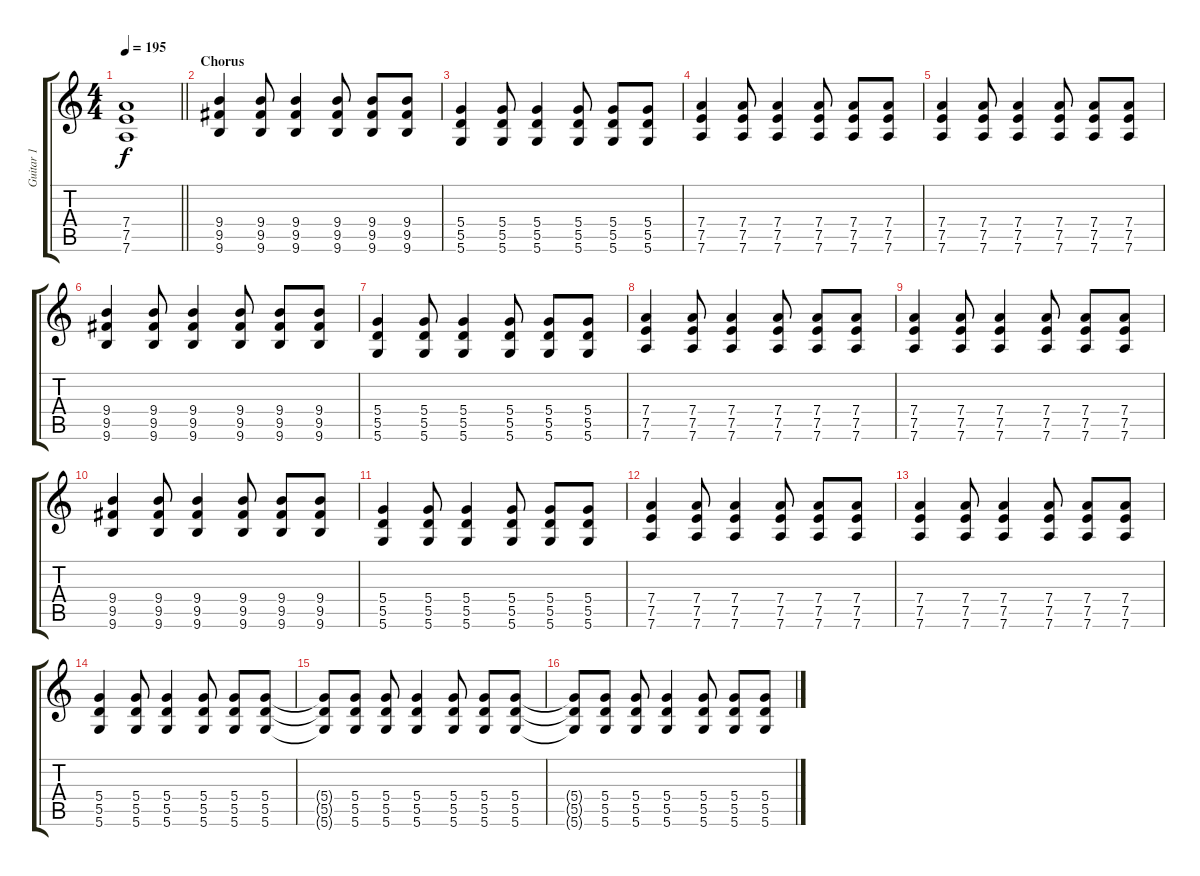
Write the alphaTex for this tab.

\track ("Guitar 1" "Guitar 1") {instrument distortionguitar}
\staff {score tabs}
\tuning (E4 B3 G3 D3 A2 D2) {hide}
\ts (4 4)
\tempo 195
\clef g2
\barLineRight lightlight
\ks c
(7.4{t} 7.5{t} 7.6{t}).1{dy f} |
\section ("" "Chorus")
(9.4 9.5 9.6).4 (9.4 9.5 9.6).8 (9.4 9.5 9.6).4 (9.4 9.5 9.6).8 (9.4 9.5 9.6).8 (9.4 9.5 9.6).8 |
(5.4 5.5 5.6).4 (5.4 5.5 5.6).8 (5.4 5.5 5.6).4 (5.4 5.5 5.6).8 (5.4 5.5 5.6).8 (5.4 5.5 5.6).8 |
(7.4 7.5 7.6).4 (7.4 7.5 7.6).8 (7.4 7.5 7.6).4 (7.4 7.5 7.6).8 (7.4 7.5 7.6).8 (7.4 7.5 7.6).8 |
(7.4 7.5 7.6).4 (7.4 7.5 7.6).8 (7.4 7.5 7.6).4 (7.4 7.5 7.6).8 (7.4 7.5 7.6).8 (7.4 7.5 7.6).8 |
(9.4 9.5 9.6).4 (9.4 9.5 9.6).8 (9.4 9.5 9.6).4 (9.4 9.5 9.6).8 (9.4 9.5 9.6).8 (9.4 9.5 9.6).8 |
(5.4 5.5 5.6).4 (5.4 5.5 5.6).8 (5.4 5.5 5.6).4 (5.4 5.5 5.6).8 (5.4 5.5 5.6).8 (5.4 5.5 5.6).8 |
(7.4 7.5 7.6).4 (7.4 7.5 7.6).8 (7.4 7.5 7.6).4 (7.4 7.5 7.6).8 (7.4 7.5 7.6).8 (7.4 7.5 7.6).8 |
(7.4 7.5 7.6).4 (7.4 7.5 7.6).8 (7.4 7.5 7.6).4 (7.4 7.5 7.6).8 (7.4 7.5 7.6).8 (7.4 7.5 7.6).8 |
(9.4 9.5 9.6).4 (9.4 9.5 9.6).8 (9.4 9.5 9.6).4 (9.4 9.5 9.6).8 (9.4 9.5 9.6).8 (9.4 9.5 9.6).8 |
(5.4 5.5 5.6).4 (5.4 5.5 5.6).8 (5.4 5.5 5.6).4 (5.4 5.5 5.6).8 (5.4 5.5 5.6).8 (5.4 5.5 5.6).8 |
(7.4 7.5 7.6).4 (7.4 7.5 7.6).8 (7.4 7.5 7.6).4 (7.4 7.5 7.6).8 (7.4 7.5 7.6).8 (7.4 7.5 7.6).8 |
(7.4 7.5 7.6).4 (7.4 7.5 7.6).8 (7.4 7.5 7.6).4 (7.4 7.5 7.6).8 (7.4 7.5 7.6).8 (7.4 7.5 7.6).8 |
(5.4 5.5 5.6).4 (5.4 5.5 5.6).8 (5.4 5.5 5.6).4 (5.4 5.5 5.6).8 (5.4 5.5 5.6).8 (5.4 5.5 5.6).8 |
(5.4{t} 5.5{t} 5.6{t}).8 (5.4 5.5 5.6).8 (5.4 5.5 5.6).8 (5.4 5.5 5.6).4 (5.4 5.5 5.6).8 (5.4 5.5 5.6).8 (5.4 5.5 5.6).8 |
(5.4{t} 5.5{t} 5.6{t}).8 (5.4 5.5 5.6).8 (5.4 5.5 5.6).8 (5.4 5.5 5.6).4 (5.4 5.5 5.6).8 (5.4 5.5 5.6).8 (5.4 5.5 5.6).8
